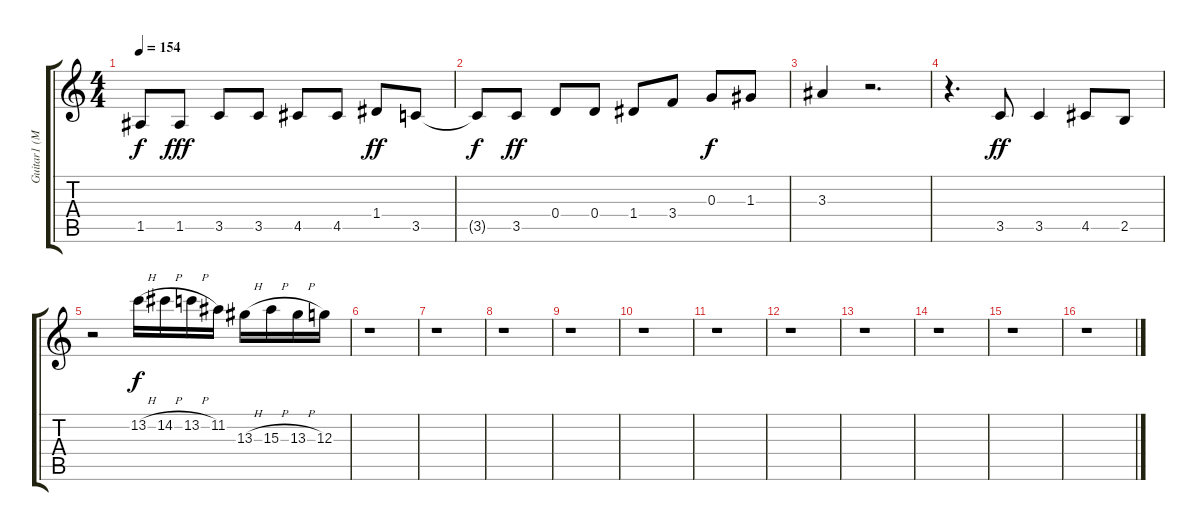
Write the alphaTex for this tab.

\track ("Guitar1 (May)" "Guitar1 (M") {instrument distortionguitar}
\staff {score tabs}
\tuning (E4 B3 G3 D3 A2 E2) {hide}
\ts (4 4)
\tempo 154
\clef g2
\ks c
1.5{t}.8{dy f} 1.5.8{dy fff} 3.5.8 3.5.8 4.5.8 4.5.8 1.4.8{dy ff} 3.5.8 |
3.5{t}.8{dy f} 3.5.8{dy ff} 0.4.8 0.4.8 1.4.8 3.4.8 0.3.8{dy f} 1.3.8 |
3.3.4 r.2{d} |
r.4{d} 3.5.8{dy ff} 3.5.4 4.5.8 2.5.8 |
r.2 13.2{h}.16{dy f} 14.2{h}.16 13.2{h}.16 11.2.16 13.3{h}.16 15.3{h}.16 13.3{h}.16 12.3.16 |
r.1 |
r.1 |
r.1 |
r.1 |
r.1 |
r.1 |
r.1 |
r.1 |
r.1 |
r.1 |
r.1
